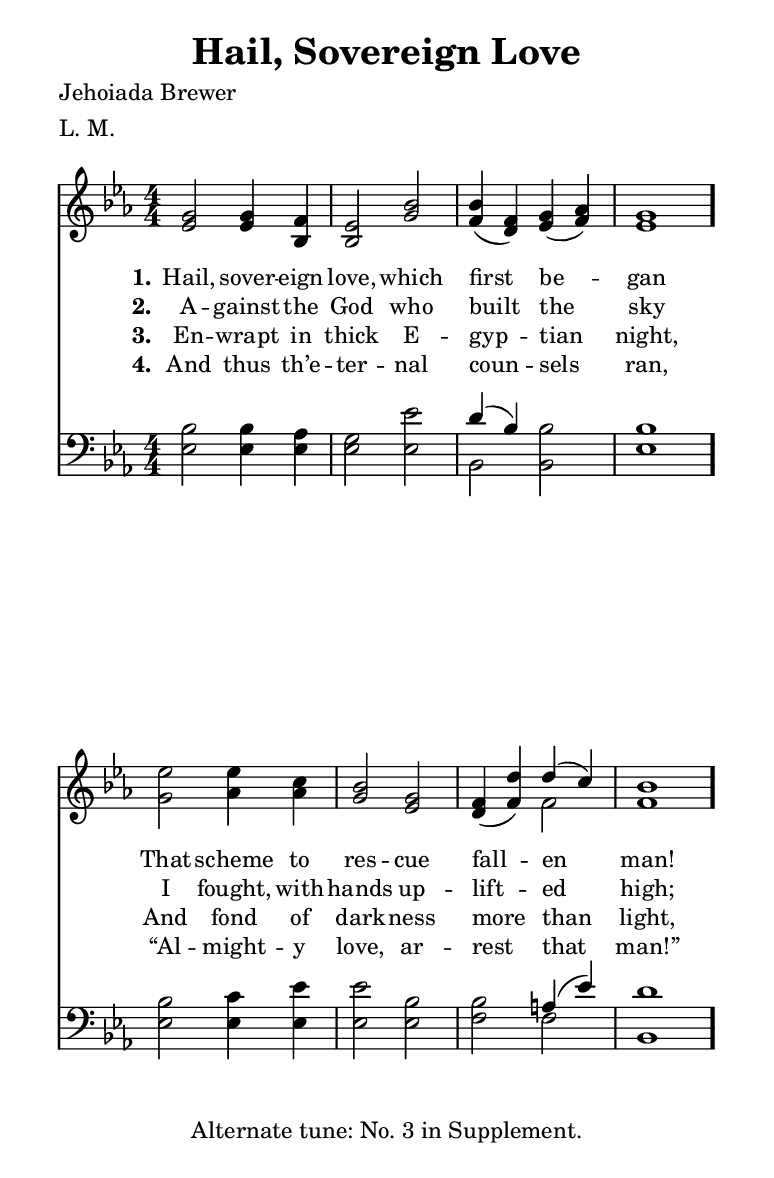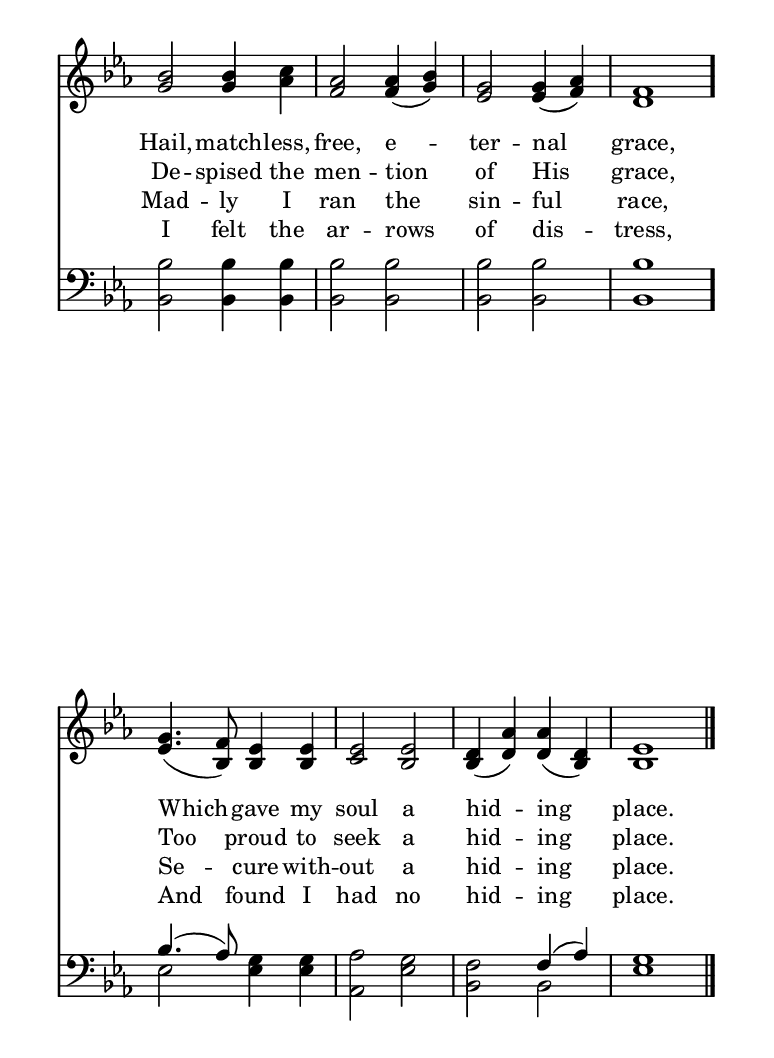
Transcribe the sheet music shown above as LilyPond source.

\include "common/global.ily"
\paper {
  \include "common/paper.ily"
  ragged-last-bottom = ##t % keep markup verses from clinging to bottom of page
  system-count = #(cond (is-eogsized 2) (#t #f))
  oddFooterMarkup = \markup { \fill-line { \on-the-fly \first-page "Alternate tune: No. 3 in Supplement." } }
  system-system-spacing.padding = 11
}

\header{
  %gospel
  hymnnumber = "88"
  title = "Hail, Sovereign Love"
  tunename = "Bera"
  meter = "L. M."
  poet = "Jehoiada Brewer" % original has "Jehoida"
  composer = ""
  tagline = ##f
}

% for fermata in MIDI
ta = { \tempo 4=110 }
tb = { \tempo 4=55  }

patternAA = { c2       c4 c4 | c2 c2      | c4( c4) c4( c4) | c1 }
patternAB = { c2       c4 c4 | c2 c2      | c4( c4) c2      | c1 }
patternAC = { c2       c4 c4 | c2 c2      | c2      c2      | c1 }
patternAD = { c2       c4 c4 | c2 c2      | c2      c4( c4) | c1 }
patternAE = { c2       c4 c4 | c2 c4( c4) | c2      c4( c4) | c1 }
patternAF = { c4.( c8) c4 c4 | c2 c2      | c4( c4) c4( c4) | c1 }
patternAG = { c4.( c8) c4 c4 | c2 c2      | c2      c4( c4) | c1 }

global = {
  \include "common/overrides.ily"
  \override Staff.TimeSignature.style = #'numbered
  \time 4/4
  \override Score.MetronomeMark.transparent = ##t % hide all fermata changes too
  \ta
  \key ees \major
  \autoBeamOff
}

notesSoprano = {
\global
\relative c'' {

  \changePitch \patternAA { g g f | ees bes' bes f g aes | g }
  \changePitch \patternAA { ees' ees c | bes g | f d' d c | bes } \eogbreak
  \changePitch \patternAE { bes bes c | aes aes bes | g g aes | f }
  \changePitch \patternAF { g f ees ees | ees ees | d aes' aes d, | ees }

  \bar "|."

}
}

notesAlto = {
\global
\relative e' {

  \changePitch \patternAA { ees ees bes | bes g' | f d ees f | ees }
  \changePitch \patternAB { g aes aes | g ees | d f f | f }
  \changePitch \patternAE { g g aes | f f g | ees ees f | d }
  \changePitch \patternAF { ees bes bes bes | c bes | bes d d bes | bes }

}
}

notesTenor = {
\global
\relative a {

  \changePitch \patternAB { bes bes aes | g ees' | d bes bes | bes }
  \changePitch \patternAD { bes | c ees | ees bes | bes a ees' | d }
  \changePitch \patternAC { bes bes bes | bes bes | bes bes | bes }
  \changePitch \patternAG { bes aes | g g | aes g | f f aes | g }

}
}

notesBass = {
\global
\relative f {

  \changePitch \patternAC { ees ees ees | ees ees | bes bes | ees }
  \changePitch \patternAC { ees ees ees | ees ees | f f | bes, }
  \changePitch \patternAC { bes bes bes | bes bes | bes bes | bes }
  \changePitch \patternAC { ees ees ees | aes, ees' | bes bes | ees }

}
}

wordsA = \lyricmode {
\set stanza = "1."

Hail, sover -- eign love, which first be -- gan \bar "."
That scheme to res -- cue fall -- en man! \bar "."
Hail, match -- less, free, e -- ter -- nal grace, \bar "."
Which gave my soul a hid -- ing place. \bar "."

}

wordsB = \lyricmode {
\set stanza = "2."

A -- gainst the God who built the sky
I fought, with hands up -- lift -- ed high;
De -- spised the men -- tion of His grace,
Too proud to seek a hid -- ing place.

}

wordsC = \lyricmode {
\set stanza = "3."

En -- wrapt in thick E -- gyp -- tian night,
And fond of dark -- ness more than light,
Mad -- ly I ran the sin -- ful race,
Se -- cure with -- out a hid -- ing place.

}

wordsD = \lyricmode {
\set stanza = "4."

And thus th’e -- ter -- nal coun -- sels ran,
“Al -- might -- y love, ar -- rest that man!”
I felt the ar -- rows of dis -- tress,
And found I had no hid -- ing place.

}

wordsE = \markuplist {

\line { Indignant Justice stood in view, }
\line { To Sinai’s fiery mount I flew; }
\line { But Justice cried with frowning face, }
\line { “This mountain is no hiding place.” }

}

wordsF = \markuplist {

\line { On Jesus, God’s just vengeance fell, }
\line { Which would have sunk a world to hell; }
\line { He bore it for a sinful race, }
\line { And thus became their Hiding Place. }

}

wordsG = \markuplist {

\line { Should sevenfold storms of thunder roll, }
\line { And shake this globe from pole to pole, }
\line { No thunderbolt shall daunt my face, }
\line { For Jesus is my Hiding Place. }

}

wordsH = \markuplist {

\line { A few more rolling suns at most, }
\line { Shall land me on fair Canaan’s coast, }
\line { Where I shall sing the song of grace, }
\line { And see my glorious Hiding Place. }

}

\score {
  \context ChoirStaff <<
    \context Staff = upper <<
      \set Staff.autoBeaming = ##f
      \set ChoirStaff.systemStartDelimiter = #'SystemStartBar
      \set ChoirStaff.printPartCombineTexts = ##f
      \partcombine #'(2 . 9) \notesSoprano \notesAlto
      \context NullVoice = sopranos { \voiceOne << \notesSoprano >> }
      \context NullVoice = altos { \voiceTwo << \notesAlto >> }
      \context Lyrics = one   \lyricsto sopranos \wordsA
      \context Lyrics = two   \lyricsto sopranos \wordsB
      \context Lyrics = three \lyricsto sopranos \wordsC
      \context Lyrics = four  \lyricsto sopranos \wordsD
    >>
    \context Staff = men <<
      \set Staff.autoBeaming = ##f
      \clef bass
      \set ChoirStaff.printPartCombineTexts = ##f
      \partcombine #'(2 . 9) \notesTenor \notesBass
      \context NullVoice = tenors { \voiceOne << \notesTenor >> }
      \context NullVoice = basses { \voiceTwo << \notesBass >> }
    >>
  >>
  \layout {
    \include "common/layout.ily"
    \context {
      \Lyrics
      % Compensate for wide lyrics by squashing things a bit
      \override LyricSpace.minimum-distance = #0.3
    }
  }
  \midi{
    \include "common/midi.ily"
  }
}

\markup { \fill-line { \column {
  \line{ \bold 5 \column { \wordsE } } \combine \null \vspace #0.4
  \line{ \bold 6 \column { \wordsF } } \combine \null \vspace #0.4
  \line{ \bold 7 \column { \wordsG } } \combine \null \vspace #0.4
  \line{ \bold 8 \column { \wordsH } } \combine \null \vspace #0.4
} } }

\version "2.19.49"  % necessary for upgrading to future LilyPond versions.

% vi:set et ts=2 sw=2 ai nocindent syntax=lilypond:
